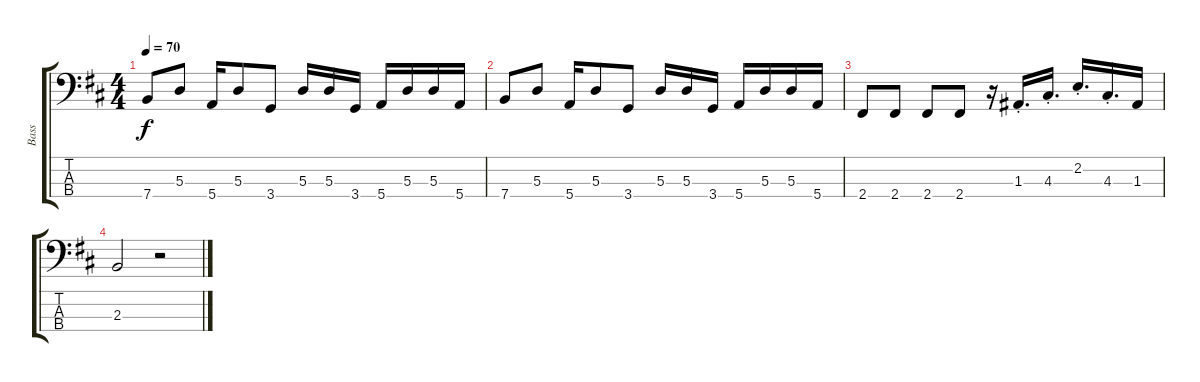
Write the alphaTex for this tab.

\track ("Bass" "Bass") {instrument electricbasspick}
\staff {score tabs}
\tuning (G2 D2 A1 E1) {hide}
\ts (4 4)
\tempo 70
\clef f4
\ks bminor
7.4.8{dy f} 5.3.8 5.4.16 5.3.8 3.4.8 5.3.16 5.3.16 3.4.16 5.4.16{beam merge} 5.3.16 5.3.16{beam merge} 5.4.16 |
7.4.8 5.3.8 5.4.16 5.3.8 3.4.8 5.3.16 5.3.16 3.4.16 5.4.16{beam merge} 5.3.16 5.3.16{beam merge} 5.4.16 |
2.4.8 2.4.8 2.4.8 2.4.8 r.16{beam merge} 1.3{st}.16{d beam merge} 4.3{st}.16{d} 2.2{st}.16{d} 4.3{st}.16{d beam merge} 1.3.16 |
2.3.2{beam merge} r.2
